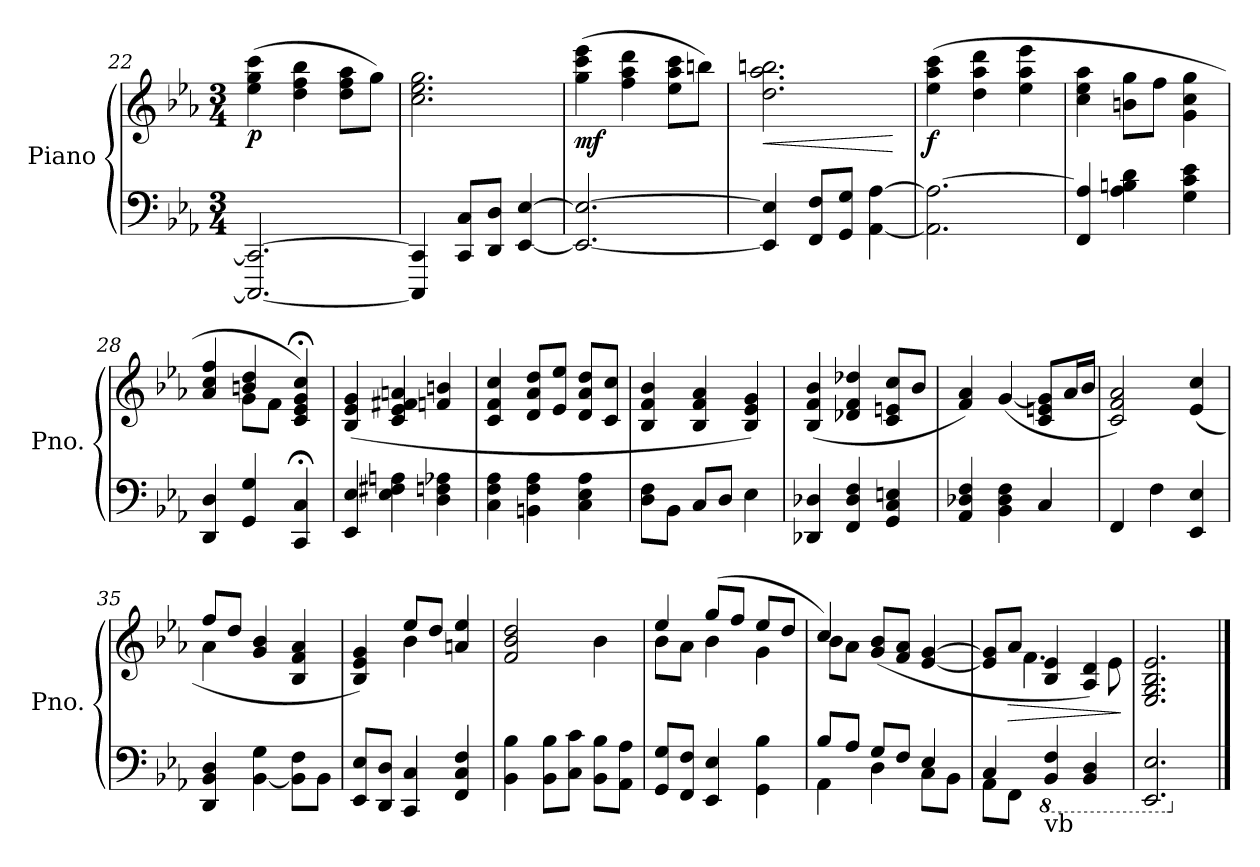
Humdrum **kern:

**kern	**kern	**dynam
*part1	*part1	*part1
*staff2	*staff1	*staff1/2
*I"Piano	*	*
*I'Pno.	*	*
*clefF4	*clefG2	*
*k[b-e-a-]	*k[b-e-a-]	*
*M3/4	*M3/4	*
=22	=22	=22
!	!	!LO:DY:b
2.CCC/_ 2.CC/_	(4ee-\ 4gg\ 4ccc\	p
.	4dd\ 4ff\ 4bb-\	.
.	8dd\ 8ff\ 8aa-\L	.
.	8gg\J)	.
=23	=23	=23
4CCC/] 4CC/]	2.cc\ 2.ee-\ 2.gg\	.
8CC/ 8C/L	.	.
8DD/ 8D/J	.	.
[4EE-/ [4E-/	.	.
!!LO:LB:g=z
=24	=24	=24
!	!	!LO:DY:b
2.EE-/_ 2.E-/_	(4gg\ 4ccc\ 4eee-\	mf
.	4ff\ 4aa-\ 4ddd\	.
.	8ee-\ 8aa-\ 8ccc\L	.
.	8bbn\J)	.
=25	=25	=25
!	!	!LO:HP:b
4EE-/] 4E-/]	2.dd\ 2.aa-\ 2.bbn\	<
8FF/ 8F/L	.	.
8GG/ 8G/J	.	.
[4AA-\ [4A-\	.	.
.	.	[
=26	=26	=26
!	!	!LO:DY:b
2.AA-\] 2.A-\_	(4ee-\ 4aa-\ 4ccc\	f
.	4dd\ 4aa-\ 4ddd\	.
.	4ee-\ 4aa-\ 4eee-\	.
=27	=27	=27
4FF/ 4A-/]	4cc\ 4ee-\ 4aa-\	.
4A-\ 4Bn\ 4d\	8bn\ 8gg\L	.
.	8ff\J	.
4G\ 4c\ 4e-\	4g\ 4cc\ 4gg\	.
=28	=28	=28
*	*^	*
4DD/ 4D/	4a-/ 4cc/ 4ff/	4ryy	.
4GG/ 4G/	4bn/ 4dd/	8g\L	.
.	.	8f\J	.
4CC/;< 4C/;<	4c/;< 4e-/;< 4g/;< 4cc/;<)	4ryy	.
*	*v	*v	*
!!LO:PB:g=z
=29	=29	=29
4EE-/ 4E-/	(4B-/ 4e-/ 4g/	.
4E-\ 4F#X\ 4An\	4c/ 4e-/ 4f#X/ 4an/	.
4D\ 4Fn\ 4A-X\	4fn/ 4bn/	.
=30	=30	=30
4C\ 4F\ 4A-\	4c/ 4f/ 4cc/	.
4BBn\ 4F\ 4A-\	8d/ 8a-/ 8dd/L	.
.	8e-/ 8ee-/J	.
4C\ 4E-\ 4A-\	8d/ 8a-/ 8dd/L	.
.	8c/ 8cc/J	.
=31	=31	=31
8D\ 8F\L	4B-/ 4f/ 4b-/	.
8BB-\J	.	.
8C/L	4B-/ 4f/ 4a-/	.
8D/J	.	.
4E-\	4B-/ 4e-/ 4g/)	.
=32	=32	=32
4DD-X/ 4D-X/	(4B-/ 4f/ 4b-/	.
4FF/ 4D-/ 4F/	4d-X/ 4f/ 4dd-X/	.
4GG/ 4C/ 4En/	8c/ 8en/ 8cc/L	.
.	8b-/J	.
!!LO:LB:g=z
=33	=33	=33
4AA-/ 4D-X/ 4F/	4f/ 4a-/)	.
4BB-\ 4D-\ 4F\	([4g/	.
4C/	8c/ 8en/ 8g/]L	.
.	16a-/L	.
.	16b-/JJ	.
=34	=34	=34
4FF/	2c/ 2f/ 2a-/)	.
4F\	.	.
4EE-/ 4E-/	(4e-/ 4cc/	.
=35	=35	=35
*	*^	*
4DD/ 4BB-/ 4D/	8ff/L	4a-\	.
.	8dd/J	.	.
[4BB-\ 4G\	4g/ 4b-/	2ryy	.
8BB-\] 8F\L	4B-/ 4f/ 4a-/	.	.
8BB-\J	.	.	.
=36	=36	=36	=36
8EE-/ 8E-/L	4B-/ 4e-/ 4g/)	4ryy	.
8DD/ 8D/J	.	.	.
4CC/ 4C/	8ee-/L	4b-\	.
.	8dd/J	.	.
4FF/ 4C/ 4F/	4an/ 4ee-/	4ryy	.
*	*v	*v	*
=37	=37	=37
4BB-\ 4B-\	2f/ 2b-/ 2dd/	.
8BB-\ 8B-\L	.	.
8C\ 8c\J	.	.
8BB-\ 8B-\L	4b-\	.
8AA-\ 8A-\J	.	.
!!LO:LB:g=z
=38	=38	=38
*	*^	*
8GG/ 8G/L	4ee-/	8b-\L	.
8FF/ 8F/J	.	8a-\J	.
4EE-/ 4E-/	(8gg/L	4b-\	.
.	8ff/J	.	.
4GG\ 4B-\	8ee-/L	4g\	.
.	8dd/J	.	.
=39	=39	=39	=39
*^	*	*	*
8B-/L	4AA-\	4cc/)	8b-\L	.
8A-/J	.	.	8a-\J	.
8G/L	4D\	(8g/ 8b-/L	2ryy	.
8F/J	.	8f/ 8a-/J	.	.
4E-/	8C\L	[4e-/ [4g/	.	.
.	8BB-\J	.	.	.
=40	=40	=40	=40	=40
4C/	8AA-\L	8e-/] 8g/]L	4ryy	.
!	!	!	!	!LO:HP:b
.	8FF\J	8a-/J	.	>
*8ba	*	*	*	*
!LO:TX:b:t=vb	!	!	!	!
4BBB-/ 4FF/	2ryy	4B-/ 4e-/	4.f\	.
4BBB-/ 4DD/	.	4A-/ 4d/)	.	.
.	.	.	8e-\	.
*v	*v	*	*	*
*	*v	*v	*
.	.	]
=41	=41	=41
2.EEE-/ 2.EE-/	2.E-/ 2.G/ 2.B-/ 2.e-/	.
*X8ba	*	*
==	==	==
*-	*-	*-
